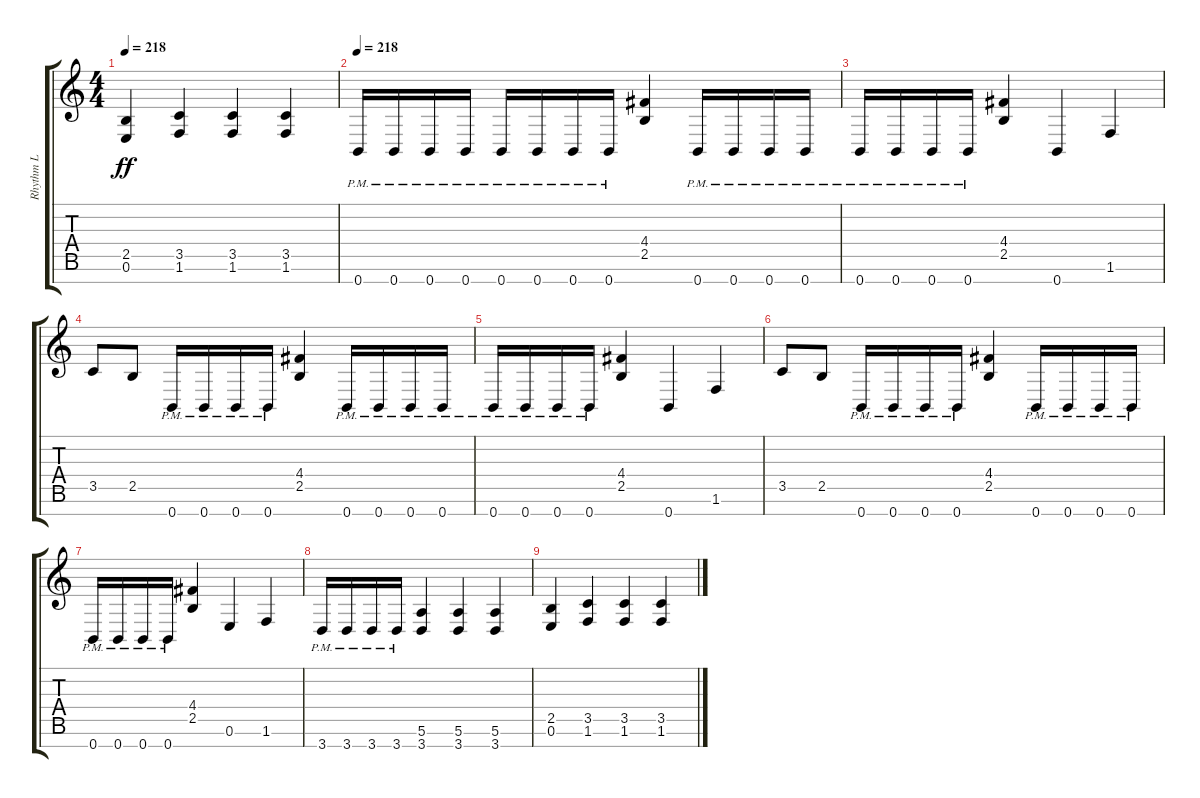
\track ("Rhythm L" "Rhythm L") {instrument distortionguitar}
\staff {score tabs}
\tuning (E4 B3 G3 D3 A2 E2 B1) {hide}
\ts (4 4)
\tempo 218
\clef g2
\ks c
(2.5 0.6).4{dy ff} (3.5 1.6).4 (3.5 1.6).4 (3.5 1.6).4 |
\tempo 218
0.7{pm}.16 0.7{pm}.16 0.7{pm}.16 0.7{pm}.16 0.7{pm}.16 0.7{pm}.16 0.7{pm}.16 0.7{pm}.16 (4.4 2.5).4 0.7{pm}.16 0.7{pm}.16 0.7{pm}.16 0.7{pm}.16 |
0.7{pm}.16 0.7{pm}.16 0.7{pm}.16 0.7{pm}.16 (4.4 2.5).4 0.7.4 1.6.4 |
3.5.8 2.5.8 0.7{pm}.16 0.7{pm}.16 0.7{pm}.16 0.7{pm}.16 (4.4 2.5).4 0.7{pm}.16 0.7{pm}.16 0.7{pm}.16 0.7{pm}.16 |
0.7{pm}.16 0.7{pm}.16 0.7{pm}.16 0.7{pm}.16 (4.4 2.5).4 0.7.4 1.6.4 |
3.5.8 2.5.8 0.7{pm}.16 0.7{pm}.16 0.7{pm}.16 0.7{pm}.16 (4.4 2.5).4 0.7{pm}.16 0.7{pm}.16 0.7{pm}.16 0.7{pm}.16 |
0.7{pm}.16 0.7{pm}.16 0.7{pm}.16 0.7{pm}.16 (4.4 2.5).4 0.6.4 1.6.4 |
3.7{pm}.16 3.7{pm}.16 3.7{pm}.16 3.7{pm}.16 (5.6 3.7).4 (5.6 3.7).4 (5.6 3.7).4 |
(2.5 0.6).4 (3.5 1.6).4 (3.5 1.6).4 (3.5 1.6).4
